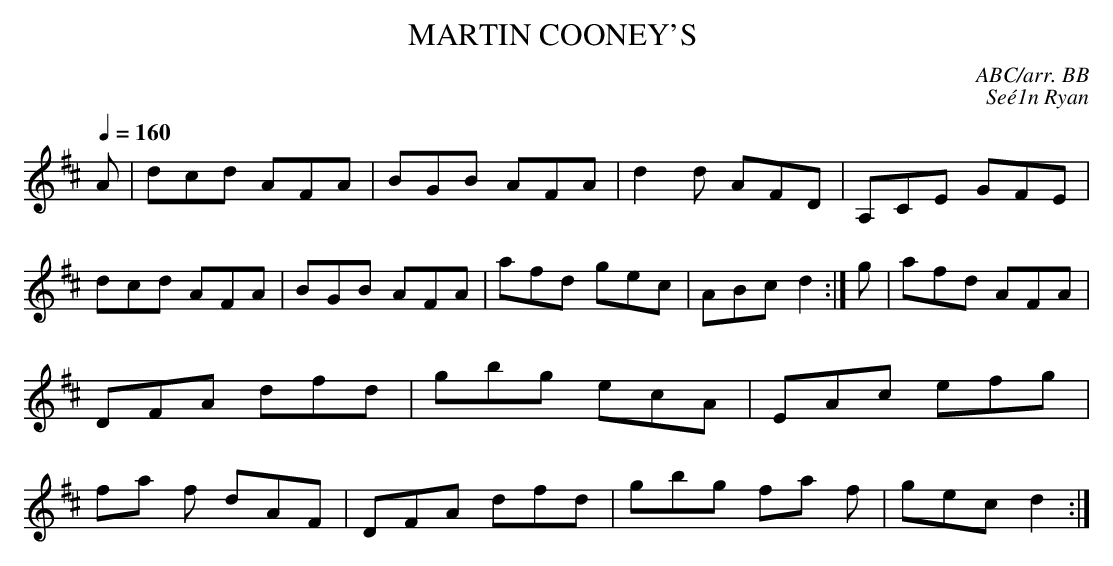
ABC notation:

X:1
T:MARTIN COONEY'S \
C:ABC/arr. BB\
C:Se\'e1n Ryan\
Q:1/4=160\
L:1/8\
M:6/8\
K:D\
A|dcd AFA|BGB AFA|d2d AFD|A,CE GFE|\
dcd AFA|BGB AFA|afd gec|ABc d2:|\
g|afd AFA|DFA dfd|gbg ecA|EAc efg|\
fa f dAF|DFA dfd|gbg fa f|gec d2:|\
\
\
